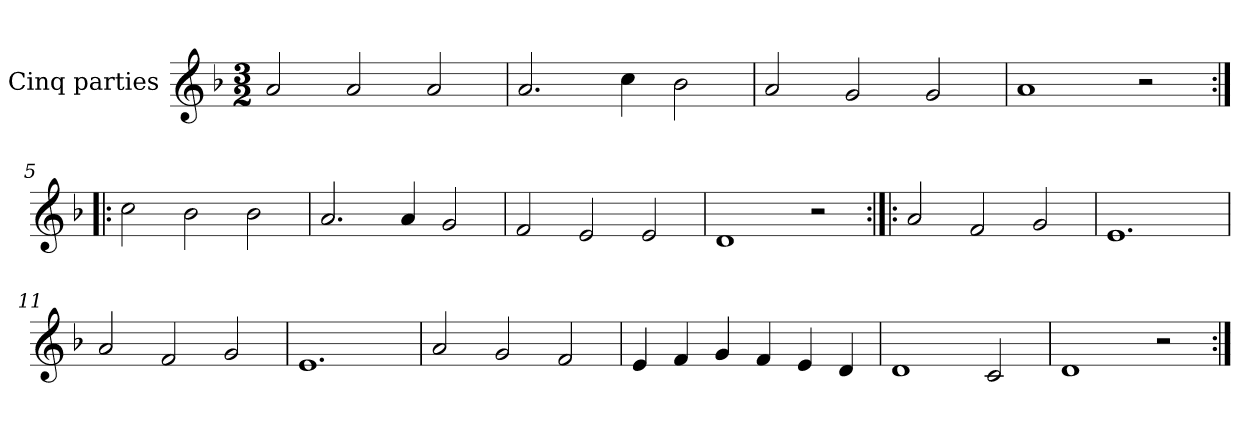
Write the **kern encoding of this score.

**kern
*part1
*staff1
*I"Cinq parties
*clefG2
*k[b-]
*M3/2
*MM180
=1
2a/
2a/
2a/
=2
2.a/
4cc\
2b-\
=3
2a/
2g/
2g/
=4
1a
2r
=5:|!|:
2cc\
2b-\
2b-\
=6
2.a/
4a/
2g/
=7
2f/
2e/
2e/
=8
1d
2r
=9:|!|:
2a/
2f/
2g/
=10
1.e
=11
2a/
2f/
2g/
=12
1.e
=13
2a/
2g/
2f/
=14
4e/
4f/
4g/
4f/
4e/
4d/
=15
1d
2c/
=16
1d
2r
=:|!
*-
